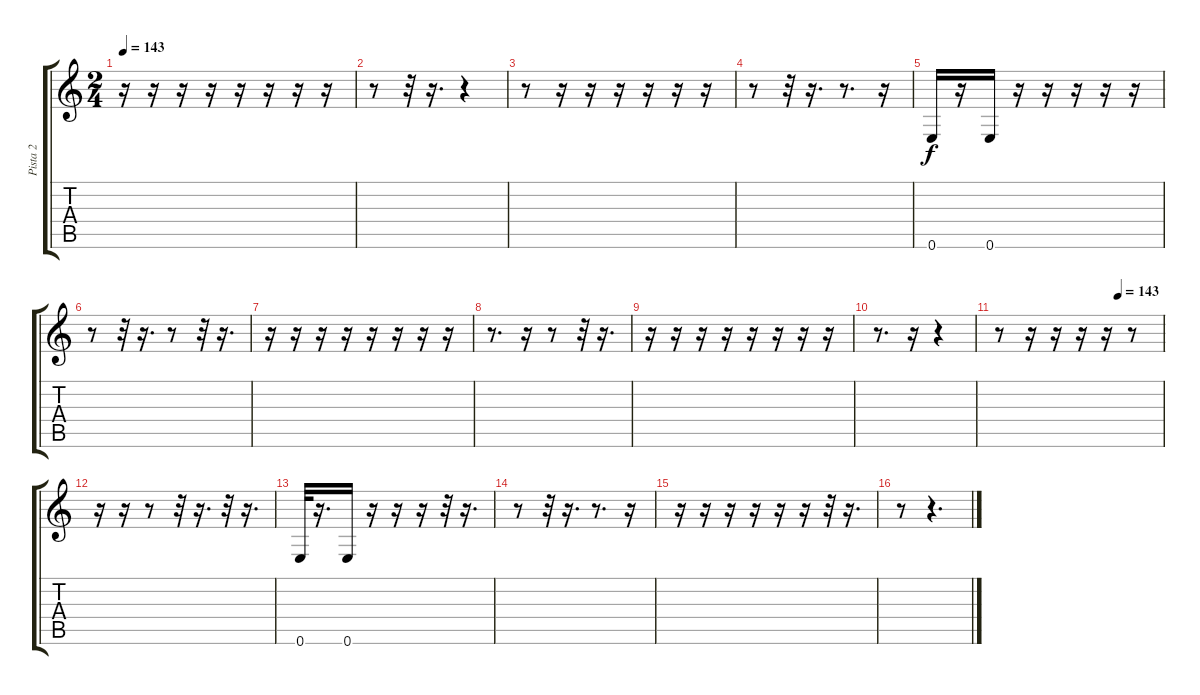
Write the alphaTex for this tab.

\track ("Pista 2" "Pista 2") {instrument electricbassfinger}
\staff {score tabs}
\tuning (E4 B3 G3 D3 A2 E2) {hide}
\ts (2 4)
\tempo 143
\clef g2
\ks c
r.16{dy f} r.16 r.16 r.16 r.16 r.16 r.16 r.16 |
r.8 r.32 r.16{d} r.4 |
r.8 r.16 r.16 r.16 r.16 r.16 r.16 |
r.8 r.32 r.16{d} r.8{d} r.16 |
0.6.16 r.16 0.6.16 r.16 r.16 r.16 r.16 r.16 |
r.8 r.32 r.16{d} r.8 r.32 r.16{d} |
r.16 r.16 r.16 r.16 r.16 r.16 r.16 r.16 |
r.8{d} r.16 r.8 r.32 r.16{d} |
r.16 r.16 r.16 r.16 r.16 r.16 r.16 r.16 |
r.8{d} r.16 r.4 |
\tempo (143 0.7291666666666666)
r.8 r.16 r.16 r.16 r.16 r.8 |
r.16 r.16 r.8 r.32 r.16{d} r.32 r.16{d} |
0.6.32 r.16{d} 0.6.16 r.16 r.16 r.16 r.32 r.16{d} |
r.8 r.32 r.16{d} r.8{d} r.16 |
r.16 r.16 r.16 r.16 r.16 r.16 r.32 r.16{d} |
r.8 r.4{d}
